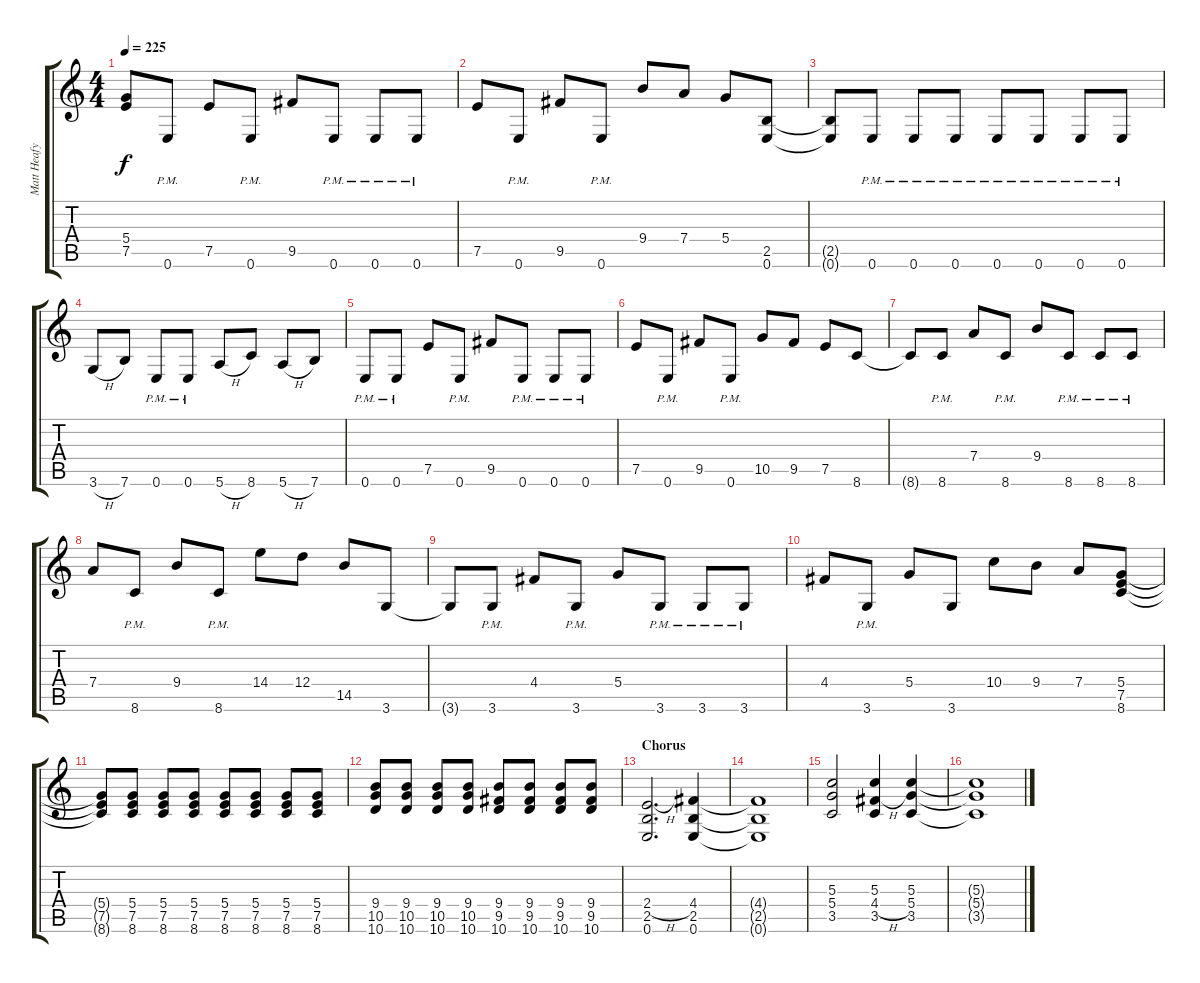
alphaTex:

\track ("Matt Heafy Gtr. 2" "Matt Heafy") {instrument distortionguitar}
\staff {score tabs}
\tuning (E4 B3 G3 D3 A2 E2) {hide}
\ts (4 4)
\tempo 225
\clef g2
\ks c
(5.4{t} 7.5{t}).8{dy f} 0.6{pm}.8 7.5.8 0.6{pm}.8 9.5.8 0.6{pm}.8 0.6{pm}.8 0.6{pm}.8 |
7.5.8 0.6{pm}.8 9.5.8 0.6{pm}.8 9.4.8 7.4.8 5.4.8 (2.5 0.6).8 |
(2.5{t} 0.6{t}).8 0.6{pm}.8 0.6{pm}.8 0.6{pm}.8 0.6{pm}.8 0.6{pm}.8 0.6{pm}.8 0.6{pm}.8 |
3.6{h}.8 7.6.8 0.6{pm}.8 0.6{pm}.8 5.6{h}.8 8.6.8 5.6{h}.8 7.6.8 |
0.6{pm}.8 0.6{pm}.8 7.5.8 0.6{pm}.8 9.5.8 0.6{pm}.8 0.6{pm}.8 0.6{pm}.8 |
7.5.8 0.6{pm}.8 9.5.8 0.6{pm}.8 10.5.8 9.5.8 7.5.8 8.6.8 |
8.6{t}.8 8.6{pm}.8 7.4.8 8.6{pm}.8 9.4.8 8.6{pm}.8 8.6{pm}.8 8.6{pm}.8 |
7.4.8 8.6{pm}.8 9.4.8 8.6{pm}.8 14.4.8 12.4.8 14.5.8 3.6.8 |
3.6{t}.8 3.6{pm}.8 4.4.8 3.6{pm}.8 5.4.8 3.6{pm}.8 3.6{pm}.8 3.6{pm}.8 |
4.4.8 3.6{pm}.8 5.4.8 3.6.8 10.4.8 9.4.8 7.4.8 (5.4 7.5 8.6).8 |
(5.4{t} 7.5{t} 8.6{t}).8 (5.4 7.5 8.6).8 (5.4 7.5 8.6).8 (5.4 7.5 8.6).8 (5.4 7.5 8.6).8 (5.4 7.5 8.6).8 (5.4 7.5 8.6).8 (5.4 7.5 8.6).8 |
(9.4 10.5 10.6).8 (9.4 10.5 10.6).8 (9.4 10.5 10.6).8 (9.4 10.5 10.6).8 (9.4 9.5 10.6).8 (9.4 9.5 10.6).8 (9.4 9.5 10.6).8 (9.4 9.5 10.6).8 |
\section ("" "Chorus")
(2.4{h} 2.5 0.6).2{d} (4.4 2.5 0.6).4 |
(4.4{t} 2.5{t} 0.6{t}).1 |
(5.3 5.4 3.5).2 (5.3 4.4{h} 3.5).4 (5.3 5.4 3.5).4 |
(5.3{t} 5.4{t} 3.5{t}).1
